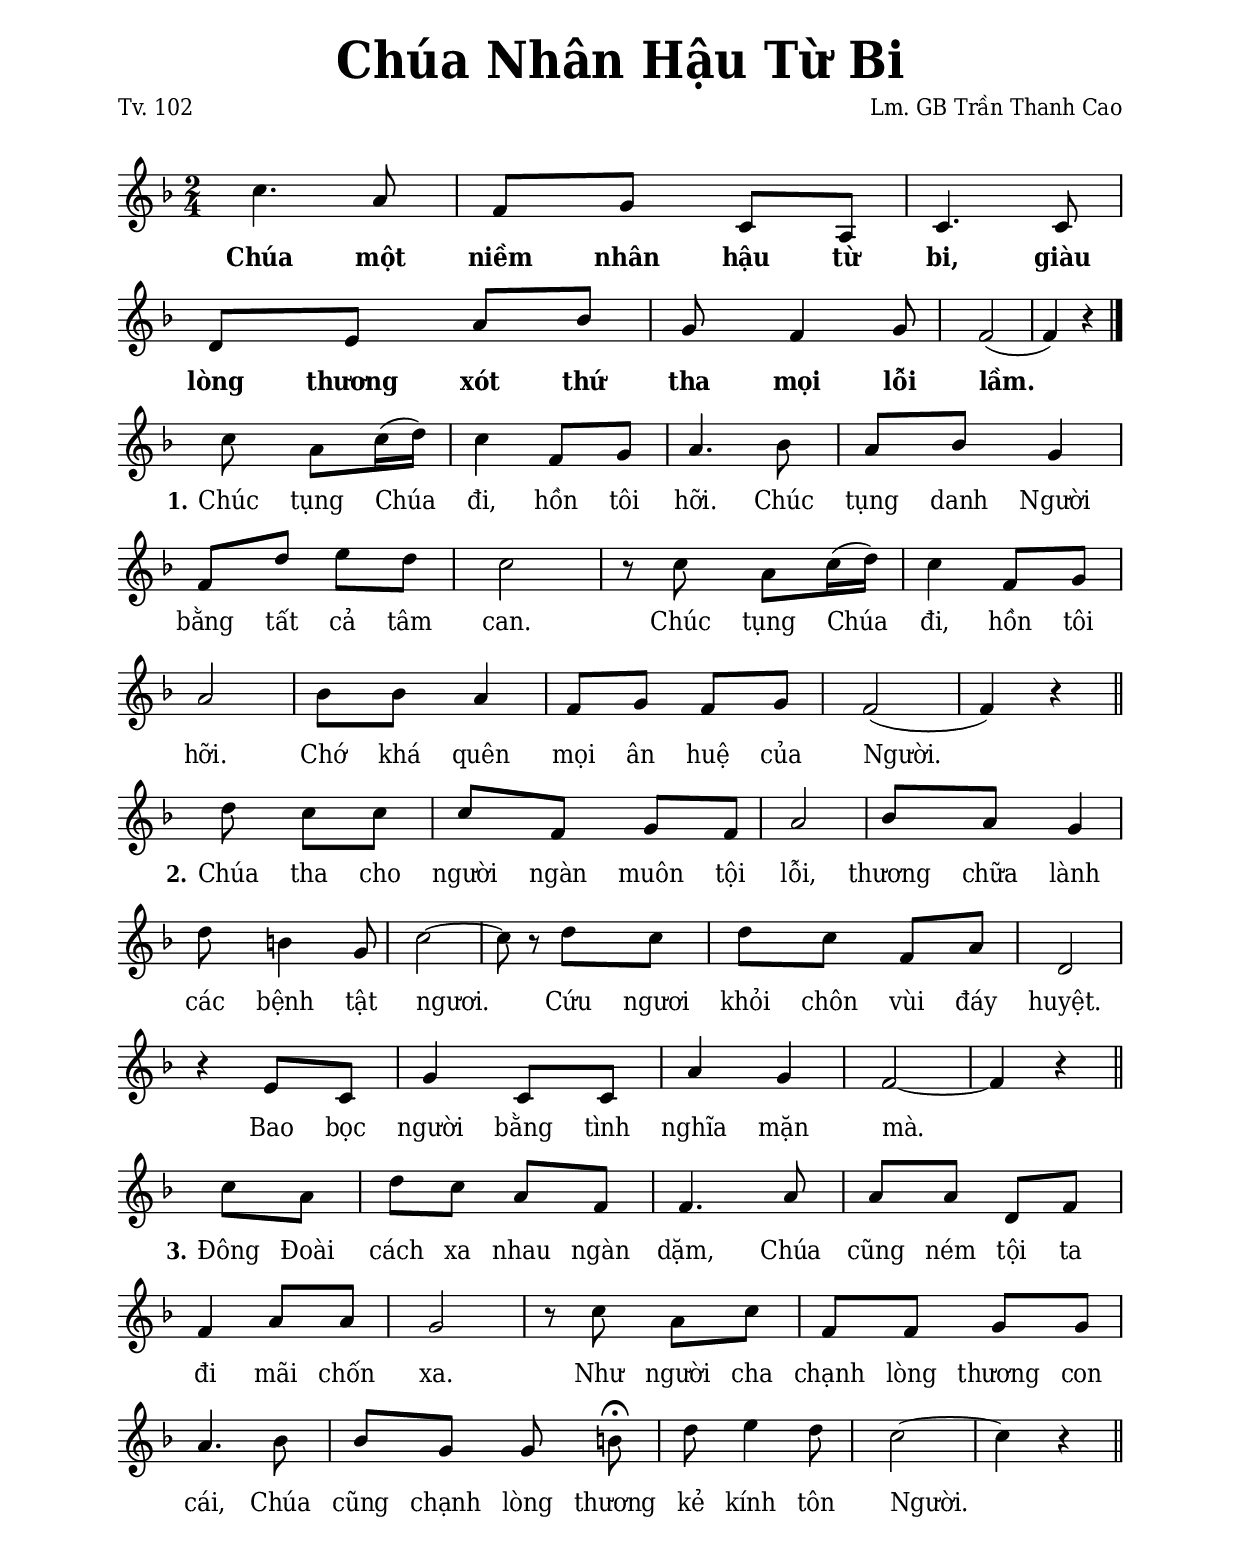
% Cài đặt chung
\version "2.22.1"
\include "english.ly"

\header {
  title = \markup { \fontsize #3 "Chúa Nhân Hậu Từ Bi" }
  poet = "Tv. 102"
  composer = "Lm. GB Trần Thanh Cao"
  arranger = " "
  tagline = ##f
}

% Nhạc điệp khúc
nhacDiepKhuc = \relative c'' {
  \once \override NoteColumn.X-offset = 3 <>
  c4. a8 |
  f g c, a |
  c4. c8 |
  \once \override NoteColumn.X-offset = 1 <>
  d e a bf |
  g f4 g8 |
  f2 ( |
  f4) r \bar "|."
}

% Nhạc phiên khúc
nhacPhienKhucMot = \relative c'' {
  \partial 4. c8 a c16 (d) |
  c4 f,8 g |
  a4. bf8 |
  a bf g4 |
  f8 d' e d |
  c2 |
  r8 c a c16 (d) |
  c4 f,8 g |
  a2 |
  bf8 bf a4 |
  f8 g f g |
  f2 ( |
  f4) r \bar "||"
}

nhacPhienKhucHai = \relative c'' {
  \partial 4. d8 c c |
  c f, g f |
  a2 |
  bf8 a g4 |
  d'8 b!4 g8 |
  c2 ~ |
  c8 r d c |
  d c f, a |
  d,2 |
  r4 e8 c |
  g'4 c,8 c |
  a'4 g |
  f2 ~ |
  f4 r \bar "||"
}

nhacPhienKhucBa = \relative c'' {
  \partial 4 c8 a |
  d c a f |
  f4. a8 |
  a a d, f |
  f4 a8 a |
  g2 |
  r8 c a c |
  f, f g g |
  a4. bf8 |
  bf g
  \autoBeamOff
  g b \fermata |
  \autoBeamOn
  d e4 d8 |
  c2 ~ |
  c4 r \bar "||"
}

% Lời điệp khúc
loiDiepKhuc = \lyricmode {
  \override Lyrics.LyricText.font-series = #'bold
  Chúa một niềm nhân hậu từ bi,
  giàu
  \override LyricText.extra-offset = #'(0 . -1)
  lòng thương xót thứ tha mọi lỗi lầm.
}

% Lời phiên khúc
loiPhienKhucMot = \lyricmode {
  \set stanza = #"1."
  Chúc tụng Chúa đi, hồn tôi hỡi.
  Chúc tụng danh Người bằng tất cả tâm can.
  Chúc tụng Chúa đi, hồn tôi hỡi.
  Chớ khá quên mọi ân huệ của Người.
}

loiPhienKhucHai = \lyricmode {
  \set stanza = #"2."
  Chúa tha cho người ngàn muôn tội lỗi,
  thương chữa lành các bệnh tật ngươi.
  Cứu ngươi khỏi chôn vùi đáy huyệt.
  Bao bọc người bằng tình nghĩa mặn mà.
}

loiPhienKhucBa = \lyricmode {
  \set stanza = #"3."
  Đông Đoài cách xa nhau ngàn dặm,
  Chúa cũng ném tội ta đi mãi chốn xa.
  Như người cha chạnh lòng thương con cái,
  Chúa cũng chạnh lòng thương kẻ kính tôn Người.
}

% Dàn trang
\paper {
  #(set-paper-size "a4")
  top-margin = 20\mm
  bottom-margin = 10\mm
  left-margin = 20\mm
  right-margin = 20\mm
  indent = #0
  #(define fonts
    (make-pango-font-tree
      "Deja Vu Serif Condensed"
      "Deja Vu Serif Condensed"
      "Deja Vu Serif Condensed"
      (/ 20 20)))
  page-count = #1
  system-system-spacing = #'((basic-distance . 12)
                             (minimum-distance . 12)
                             (padding . 1))
  score-system-spacing = #'((basic-distance . 12)
                             (minimum-distance . 12)
                             (padding . 1))
}

% Thiết lập tông và nhịp
TongNhip = { \key f \major \time 2/4 }

\score {
  \new ChoirStaff <<
    \new Staff = diepKhuc \with {
        \consists "Merge_rests_engraver"
        %\magnifyStaff #(magstep +1)
      }
      <<
      \new Voice = beSop {
        \TongNhip \stemNeutral \nhacDiepKhuc
      }
    >>
    \new Lyrics \with {
          \override VerticalAxisGroup.
            nonstaff-relatedstaff-spacing.padding = #0.3
          \override VerticalAxisGroup.
            nonstaff-unrelatedstaff-spacing.padding = #1
        }
        \lyricsto beSop \loiDiepKhuc
  >>
  \layout {
    \override Lyrics.LyricText.font-series = #'bold
    %\override Lyrics.LyricText.font-size = #+2
    \override Lyrics.LyricSpace.minimum-distance = #6
    \override Score.BarNumber.break-visibility = ##(#f #f #f)
    \override Score.SpacingSpanner.uniform-stretching = ##t
  }
}

\score {
  \new ChoirStaff <<
    \new Staff = phienKhuc \with {
        %\magnifyStaff #(magstep +1)
      }
      <<
      \new Voice = beSop {
        \TongNhip \nhacPhienKhucMot
      }
    >>
    \new Lyrics \with {
          \override VerticalAxisGroup.
            nonstaff-relatedstaff-spacing.padding = #1
          \override VerticalAxisGroup.
            nonstaff-unrelatedstaff-spacing.padding = #1
        }
        \lyricsto beSop \loiPhienKhucMot
  >>
  \layout {
    \override Staff.TimeSignature.transparent = ##t
    %\override Lyrics.LyricText.font-size = #+2
    \override Lyrics.LyricSpace.minimum-distance = #3
    \override Score.BarNumber.break-visibility = ##(#f #f #f)
    \override Score.SpacingSpanner.uniform-stretching = ##t
  }
}

\score {
  \new ChoirStaff <<
    \new Staff = phienKhuc \with {
        %\magnifyStaff #(magstep +1)
      }
      <<
      \new Voice = beSop {
        \TongNhip \nhacPhienKhucHai
      }
    >>
    \new Lyrics \with {
          \override VerticalAxisGroup.
            nonstaff-relatedstaff-spacing.padding = #1.2
          \override VerticalAxisGroup.
            nonstaff-unrelatedstaff-spacing.padding = #1
        }
        \lyricsto beSop \loiPhienKhucHai
  >>
  \layout {
    \override Staff.TimeSignature.transparent = ##t
    %\override Lyrics.LyricText.font-size = #+2
    \override Lyrics.LyricSpace.minimum-distance = #3
    \override Score.BarNumber.break-visibility = ##(#f #f #f)
    \override Score.SpacingSpanner.uniform-stretching = ##t
  }
}

\score {
  \new ChoirStaff <<
    \new Staff = phienKhuc \with {
        %\magnifyStaff #(magstep +1)
      }
      <<
      \new Voice = beSop {
        \TongNhip \nhacPhienKhucBa
      }
    >>
    \new Lyrics \with {
          \override VerticalAxisGroup.
            nonstaff-relatedstaff-spacing.padding = #1.5
          \override VerticalAxisGroup.
            nonstaff-unrelatedstaff-spacing.padding = #1
        }
        \lyricsto beSop \loiPhienKhucBa
  >>
  \layout {
    \override Staff.TimeSignature.transparent = ##t
    %\override Lyrics.LyricText.font-size = #+2
    \override Lyrics.LyricSpace.minimum-distance = #2
    \override Score.BarNumber.break-visibility = ##(#f #f #f)
    \override Score.SpacingSpanner.uniform-stretching = ##t
  }
}
